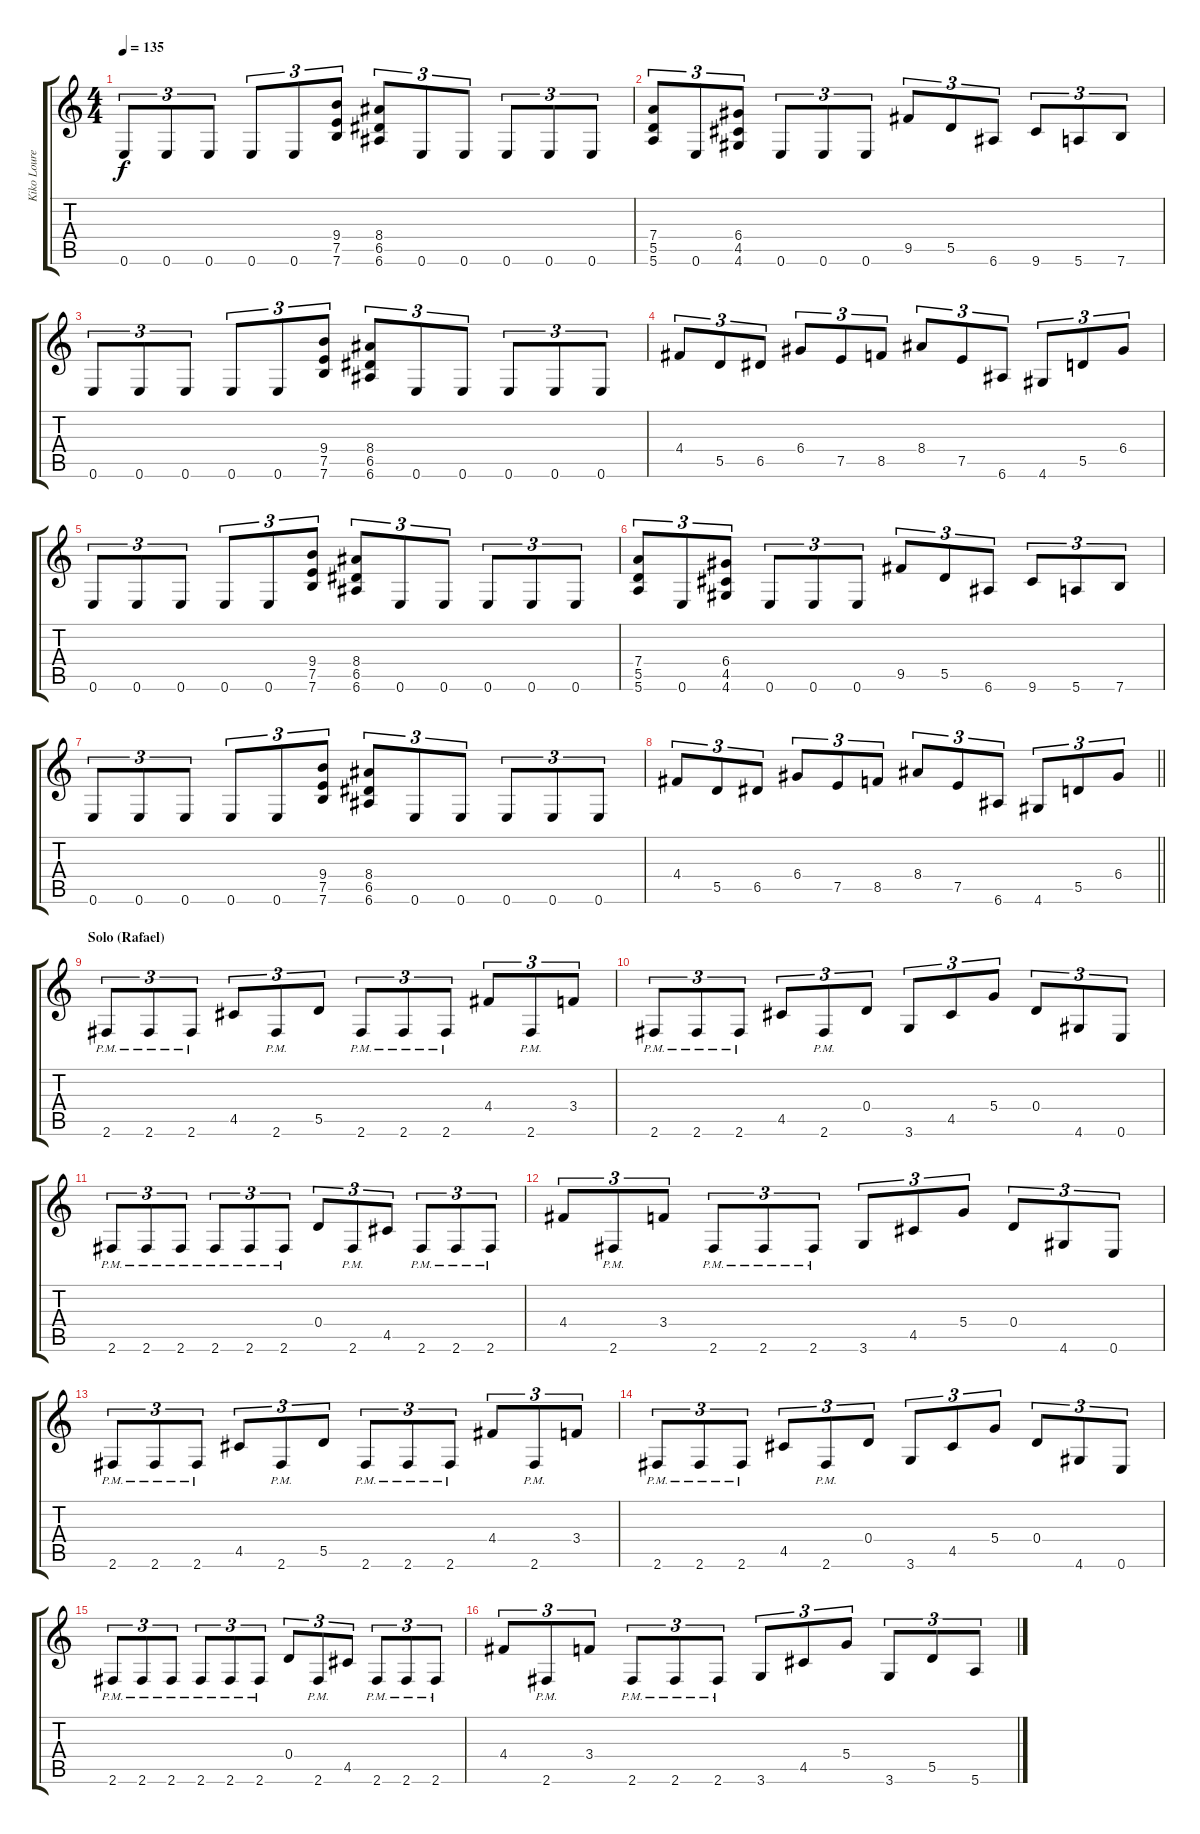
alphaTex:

\track ("Kiko Loureiro" "Kiko Loure") {instrument distortionguitar}
\staff {score tabs}
\tuning (E4 B3 G3 D3 A2 E2) {hide}
\ts (4 4)
\tempo 135
\clef g2
\ks c
0.6.8{tu (3 2) dy f} 0.6.8{tu (3 2)} 0.6.8{tu (3 2)} 0.6.8{tu (3 2)} 0.6.8{tu (3 2)} (9.4 7.5 7.6).8{tu (3 2)} (8.4 6.5 6.6).8{tu (3 2)} 0.6.8{tu (3 2)} 0.6.8{tu (3 2)} 0.6.8{tu (3 2)} 0.6.8{tu (3 2)} 0.6.8{tu (3 2)} |
(7.4 5.5 5.6).8{tu (3 2)} 0.6.8{tu (3 2)} (6.4 4.5 4.6).8{tu (3 2)} 0.6.8{tu (3 2)} 0.6.8{tu (3 2)} 0.6.8{tu (3 2)} 9.5.8{tu (3 2)} 5.5.8{tu (3 2)} 6.6.8{tu (3 2)} 9.6.8{tu (3 2)} 5.6.8{tu (3 2)} 7.6.8{tu (3 2)} |
0.6.8{tu (3 2)} 0.6.8{tu (3 2)} 0.6.8{tu (3 2)} 0.6.8{tu (3 2)} 0.6.8{tu (3 2)} (9.4 7.5 7.6).8{tu (3 2)} (8.4 6.5 6.6).8{tu (3 2)} 0.6.8{tu (3 2)} 0.6.8{tu (3 2)} 0.6.8{tu (3 2)} 0.6.8{tu (3 2)} 0.6.8{tu (3 2)} |
4.4.8{tu (3 2)} 5.5.8{tu (3 2)} 6.5.8{tu (3 2)} 6.4.8{tu (3 2)} 7.5.8{tu (3 2)} 8.5.8{tu (3 2)} 8.4.8{tu (3 2)} 7.5.8{tu (3 2)} 6.6.8{tu (3 2)} 4.6.8{tu (3 2)} 5.5.8{tu (3 2)} 6.4.8{tu (3 2)} |
0.6.8{tu (3 2)} 0.6.8{tu (3 2)} 0.6.8{tu (3 2)} 0.6.8{tu (3 2)} 0.6.8{tu (3 2)} (9.4 7.5 7.6).8{tu (3 2)} (8.4 6.5 6.6).8{tu (3 2)} 0.6.8{tu (3 2)} 0.6.8{tu (3 2)} 0.6.8{tu (3 2)} 0.6.8{tu (3 2)} 0.6.8{tu (3 2)} |
(7.4 5.5 5.6).8{tu (3 2)} 0.6.8{tu (3 2)} (6.4 4.5 4.6).8{tu (3 2)} 0.6.8{tu (3 2)} 0.6.8{tu (3 2)} 0.6.8{tu (3 2)} 9.5.8{tu (3 2)} 5.5.8{tu (3 2)} 6.6.8{tu (3 2)} 9.6.8{tu (3 2)} 5.6.8{tu (3 2)} 7.6.8{tu (3 2)} |
0.6.8{tu (3 2)} 0.6.8{tu (3 2)} 0.6.8{tu (3 2)} 0.6.8{tu (3 2)} 0.6.8{tu (3 2)} (9.4 7.5 7.6).8{tu (3 2)} (8.4 6.5 6.6).8{tu (3 2)} 0.6.8{tu (3 2)} 0.6.8{tu (3 2)} 0.6.8{tu (3 2)} 0.6.8{tu (3 2)} 0.6.8{tu (3 2)} |
\barLineRight lightlight
4.4.8{tu (3 2)} 5.5.8{tu (3 2)} 6.5.8{tu (3 2)} 6.4.8{tu (3 2)} 7.5.8{tu (3 2)} 8.5.8{tu (3 2)} 8.4.8{tu (3 2)} 7.5.8{tu (3 2)} 6.6.8{tu (3 2)} 4.6.8{tu (3 2)} 5.5.8{tu (3 2)} 6.4.8{tu (3 2)} |
\section ("" "Solo (Rafael)")
2.6{pm}.8{tu (3 2)} 2.6{pm}.8{tu (3 2)} 2.6{pm}.8{tu (3 2)} 4.5.8{tu (3 2)} 2.6{pm}.8{tu (3 2)} 5.5.8{tu (3 2)} 2.6{pm}.8{tu (3 2)} 2.6{pm}.8{tu (3 2)} 2.6{pm}.8{tu (3 2)} 4.4.8{tu (3 2)} 2.6{pm}.8{tu (3 2)} 3.4.8{tu (3 2)} |
2.6{pm}.8{tu (3 2)} 2.6{pm}.8{tu (3 2)} 2.6{pm}.8{tu (3 2)} 4.5.8{tu (3 2)} 2.6{pm}.8{tu (3 2)} 0.4.8{tu (3 2)} 3.6.8{tu (3 2)} 4.5.8{tu (3 2)} 5.4.8{tu (3 2)} 0.4.8{tu (3 2)} 4.6.8{tu (3 2)} 0.6.8{tu (3 2)} |
2.6{pm}.8{tu (3 2)} 2.6{pm}.8{tu (3 2)} 2.6{pm}.8{tu (3 2)} 2.6{pm}.8{tu (3 2)} 2.6{pm}.8{tu (3 2)} 2.6{pm}.8{tu (3 2)} 0.4.8{tu (3 2)} 2.6{pm}.8{tu (3 2)} 4.5.8{tu (3 2)} 2.6{pm}.8{tu (3 2)} 2.6{pm}.8{tu (3 2)} 2.6{pm}.8{tu (3 2)} |
4.4.8{tu (3 2)} 2.6{pm}.8{tu (3 2)} 3.4.8{tu (3 2)} 2.6{pm}.8{tu (3 2)} 2.6{pm}.8{tu (3 2)} 2.6{pm}.8{tu (3 2)} 3.6.8{tu (3 2)} 4.5.8{tu (3 2)} 5.4.8{tu (3 2)} 0.4.8{tu (3 2)} 4.6.8{tu (3 2)} 0.6.8{tu (3 2)} |
2.6{pm}.8{tu (3 2)} 2.6{pm}.8{tu (3 2)} 2.6{pm}.8{tu (3 2)} 4.5.8{tu (3 2)} 2.6{pm}.8{tu (3 2)} 5.5.8{tu (3 2)} 2.6{pm}.8{tu (3 2)} 2.6{pm}.8{tu (3 2)} 2.6{pm}.8{tu (3 2)} 4.4.8{tu (3 2)} 2.6{pm}.8{tu (3 2)} 3.4.8{tu (3 2)} |
2.6{pm}.8{tu (3 2)} 2.6{pm}.8{tu (3 2)} 2.6{pm}.8{tu (3 2)} 4.5.8{tu (3 2)} 2.6{pm}.8{tu (3 2)} 0.4.8{tu (3 2)} 3.6.8{tu (3 2)} 4.5.8{tu (3 2)} 5.4.8{tu (3 2)} 0.4.8{tu (3 2)} 4.6.8{tu (3 2)} 0.6.8{tu (3 2)} |
2.6{pm}.8{tu (3 2)} 2.6{pm}.8{tu (3 2)} 2.6{pm}.8{tu (3 2)} 2.6{pm}.8{tu (3 2)} 2.6{pm}.8{tu (3 2)} 2.6{pm}.8{tu (3 2)} 0.4.8{tu (3 2)} 2.6{pm}.8{tu (3 2)} 4.5.8{tu (3 2)} 2.6{pm}.8{tu (3 2)} 2.6{pm}.8{tu (3 2)} 2.6{pm}.8{tu (3 2)} |
4.4.8{tu (3 2)} 2.6{pm}.8{tu (3 2)} 3.4.8{tu (3 2)} 2.6{pm}.8{tu (3 2)} 2.6{pm}.8{tu (3 2)} 2.6{pm}.8{tu (3 2)} 3.6.8{tu (3 2)} 4.5.8{tu (3 2)} 5.4.8{tu (3 2)} 3.6.8{tu (3 2)} 5.5.8{tu (3 2)} 5.6.8{tu (3 2)}
